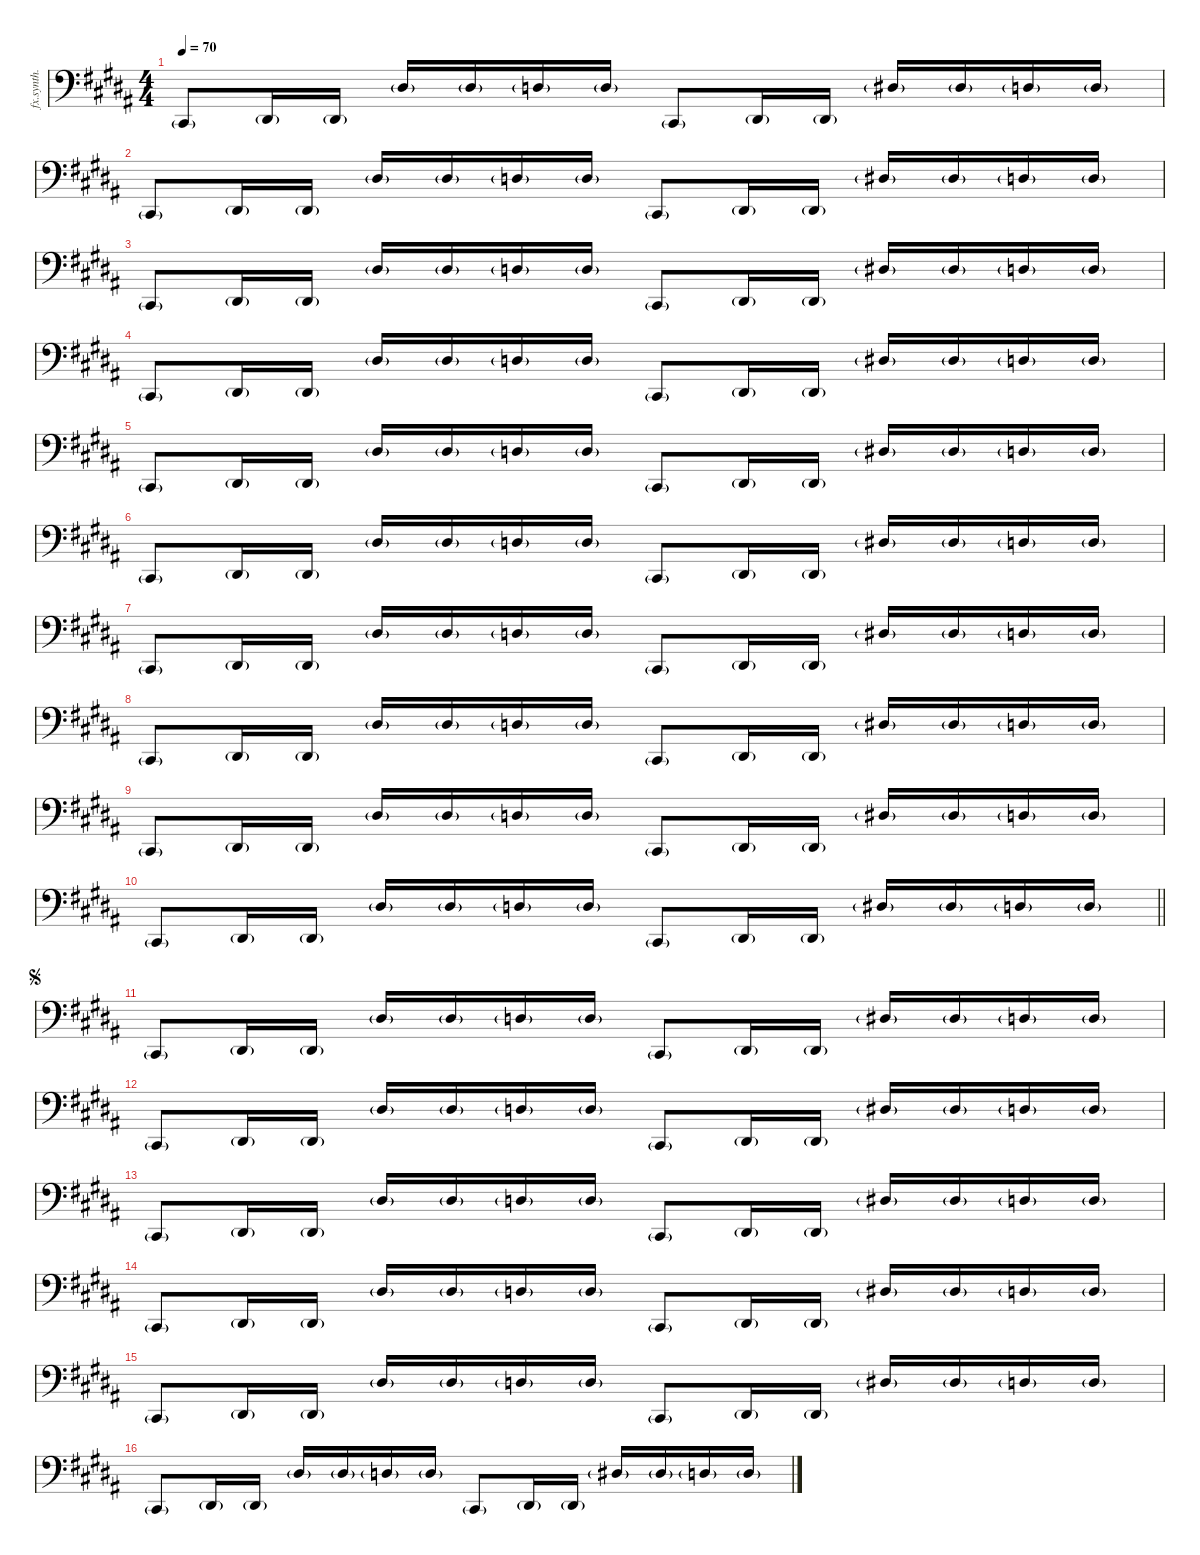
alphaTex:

\defaultSystemsLayout 4
\hideDynamics
\bracketExtendMode nobrackets
\otherSystemsTrackNameOrientation horizontal
\track ("Effect 3" "fx.synth.") {defaultSystemsLayout 32 instrument gunshot}
\staff {score}
\tuning (E4 C4 G3 C3 G2 Bb1)
\ts (4 4)
\tempo 70
\clef f4
\ks b
3.6{g acc #}.8{dy mf beam Up} 5.6{g acc #}.16{beam Up} 5.6{g acc #}.16{beam Up} 3.4{g acc #}.16{beam Up} 3.4{g acc #}.16{dy mp beam Up} 2.4{g acc forcenatural}.16{dy mf beam Up} 2.4{g acc forcenatural}.16{dy mp beam Up} 3.6{g acc #}.8{dy mf beam Up} 5.6{g acc #}.16{beam Up} 5.6{g acc #}.16{beam Up} 3.4{g acc #}.16{beam Up} 3.4{g acc #}.16{dy mp beam Up} 2.4{g acc forcenatural}.16{dy mf beam Up} 2.4{g acc forcenatural}.16{dy mp beam Up} |
3.6{g acc #}.8{dy mf beam Up} 5.6{g acc #}.16{beam Up} 5.6{g acc #}.16{beam Up} 3.4{g acc #}.16{beam Up} 3.4{g acc #}.16{dy mp beam Up} 2.4{g acc forcenatural}.16{dy mf beam Up} 2.4{g acc forcenatural}.16{dy mp beam Up} 3.6{g acc #}.8{dy mf beam Up} 5.6{g acc #}.16{beam Up} 5.6{g acc #}.16{beam Up} 3.4{g acc #}.16{beam Up} 3.4{g acc #}.16{dy mp beam Up} 2.4{g acc forcenatural}.16{dy mf beam Up} 2.4{g acc forcenatural}.16{dy mp beam Up} |
3.6{g acc #}.8{dy mf beam Up} 5.6{g acc #}.16{beam Up} 5.6{g acc #}.16{beam Up} 3.4{g acc #}.16{beam Up} 3.4{g acc #}.16{dy mp beam Up} 2.4{g acc forcenatural}.16{dy mf beam Up} 2.4{g acc forcenatural}.16{dy mp beam Up} 3.6{g acc #}.8{dy mf beam Up} 5.6{g acc #}.16{beam Up} 5.6{g acc #}.16{beam Up} 3.4{g acc #}.16{beam Up} 3.4{g acc #}.16{dy mp beam Up} 2.4{g acc forcenatural}.16{dy mf beam Up} 2.4{g acc forcenatural}.16{dy mp beam Up} |
3.6{g acc #}.8{dy mf beam Up} 5.6{g acc #}.16{beam Up} 5.6{g acc #}.16{beam Up} 3.4{g acc #}.16{beam Up} 3.4{g acc #}.16{dy mp beam Up} 2.4{g acc forcenatural}.16{dy mf beam Up} 2.4{g acc forcenatural}.16{dy mp beam Up} 3.6{g acc #}.8{dy mf beam Up} 5.6{g acc #}.16{beam Up} 5.6{g acc #}.16{beam Up} 3.4{g acc #}.16{beam Up} 3.4{g acc #}.16{dy mp beam Up} 2.4{g acc forcenatural}.16{dy mf beam Up} 2.4{g acc forcenatural}.16{dy mp beam Up} |
3.6{g acc #}.8{dy mf beam Up} 5.6{g acc #}.16{beam Up} 5.6{g acc #}.16{beam Up} 3.4{g acc #}.16{beam Up} 3.4{g acc #}.16{dy mp beam Up} 2.4{g acc forcenatural}.16{dy mf beam Up} 2.4{g acc forcenatural}.16{dy mp beam Up} 3.6{g acc #}.8{dy mf beam Up} 5.6{g acc #}.16{beam Up} 5.6{g acc #}.16{beam Up} 3.4{g acc #}.16{beam Up} 3.4{g acc #}.16{dy mp beam Up} 2.4{g acc forcenatural}.16{dy mf beam Up} 2.4{g acc forcenatural}.16{dy mp beam Up} |
3.6{g acc #}.8{dy mf beam Up} 5.6{g acc #}.16{beam Up} 5.6{g acc #}.16{beam Up} 3.4{g acc #}.16{beam Up} 3.4{g acc #}.16{dy mp beam Up} 2.4{g acc forcenatural}.16{dy mf beam Up} 2.4{g acc forcenatural}.16{dy mp beam Up} 3.6{g acc #}.8{dy mf beam Up} 5.6{g acc #}.16{beam Up} 5.6{g acc #}.16{beam Up} 3.4{g acc #}.16{beam Up} 3.4{g acc #}.16{dy mp beam Up} 2.4{g acc forcenatural}.16{dy mf beam Up} 2.4{g acc forcenatural}.16{dy mp beam Up} |
3.6{g acc #}.8{dy mf beam Up} 5.6{g acc #}.16{beam Up} 5.6{g acc #}.16{beam Up} 3.4{g acc #}.16{beam Up} 3.4{g acc #}.16{dy mp beam Up} 2.4{g acc forcenatural}.16{dy mf beam Up} 2.4{g acc forcenatural}.16{dy mp beam Up} 3.6{g acc #}.8{dy mf beam Up} 5.6{g acc #}.16{beam Up} 5.6{g acc #}.16{beam Up} 3.4{g acc #}.16{beam Up} 3.4{g acc #}.16{dy mp beam Up} 2.4{g acc forcenatural}.16{dy mf beam Up} 2.4{g acc forcenatural}.16{dy mp beam Up} |
3.6{g acc #}.8{dy mf beam Up} 5.6{g acc #}.16{beam Up} 5.6{g acc #}.16{beam Up} 3.4{g acc #}.16{beam Up} 3.4{g acc #}.16{dy mp beam Up} 2.4{g acc forcenatural}.16{dy mf beam Up} 2.4{g acc forcenatural}.16{dy mp beam Up} 3.6{g acc #}.8{dy mf beam Up} 5.6{g acc #}.16{beam Up} 5.6{g acc #}.16{beam Up} 3.4{g acc #}.16{beam Up} 3.4{g acc #}.16{dy mp beam Up} 2.4{g acc forcenatural}.16{dy mf beam Up} 2.4{g acc forcenatural}.16{dy mp beam Up} |
3.6{g acc #}.8{dy mf beam Up} 5.6{g acc #}.16{beam Up} 5.6{g acc #}.16{beam Up} 3.4{g acc #}.16{beam Up} 3.4{g acc #}.16{dy mp beam Up} 2.4{g acc forcenatural}.16{dy mf beam Up} 2.4{g acc forcenatural}.16{dy mp beam Up} 3.6{g acc #}.8{dy mf beam Up} 5.6{g acc #}.16{beam Up} 5.6{g acc #}.16{beam Up} 3.4{g acc #}.16{beam Up} 3.4{g acc #}.16{dy mp beam Up} 2.4{g acc forcenatural}.16{dy mf beam Up} 2.4{g acc forcenatural}.16{dy mp beam Up} |
\barLineRight lightlight
3.6{g acc #}.8{dy mf beam Up} 5.6{g acc #}.16{beam Up} 5.6{g acc #}.16{beam Up} 3.4{g acc #}.16{beam Up} 3.4{g acc #}.16{dy mp beam Up} 2.4{g acc forcenatural}.16{dy mf beam Up} 2.4{g acc forcenatural}.16{dy mp beam Up} 3.6{g acc #}.8{dy mf beam Up} 5.6{g acc #}.16{beam Up} 5.6{g acc #}.16{beam Up} 3.4{g acc #}.16{beam Up} 3.4{g acc #}.16{dy mp beam Up} 2.4{g acc forcenatural}.16{dy mf beam Up} 2.4{g acc forcenatural}.16{dy mp beam Up} |
\jump segno
3.6{g acc #}.8{dy mf beam Up} 5.6{g acc #}.16{beam Up} 5.6{g acc #}.16{beam Up} 3.4{g acc #}.16{beam Up} 3.4{g acc #}.16{dy mp beam Up} 2.4{g acc forcenatural}.16{dy mf beam Up} 2.4{g acc forcenatural}.16{dy mp beam Up} 3.6{g acc #}.8{dy mf beam Up} 5.6{g acc #}.16{beam Up} 5.6{g acc #}.16{beam Up} 3.4{g acc #}.16{beam Up} 3.4{g acc #}.16{dy mp beam Up} 2.4{g acc forcenatural}.16{dy mf beam Up} 2.4{g acc forcenatural}.16{dy mp beam Up} |
3.6{g acc #}.8{dy mf beam Up} 5.6{g acc #}.16{beam Up} 5.6{g acc #}.16{beam Up} 3.4{g acc #}.16{beam Up} 3.4{g acc #}.16{dy mp beam Up} 2.4{g acc forcenatural}.16{dy mf beam Up} 2.4{g acc forcenatural}.16{dy mp beam Up} 3.6{g acc #}.8{dy mf beam Up} 5.6{g acc #}.16{beam Up} 5.6{g acc #}.16{beam Up} 3.4{g acc #}.16{beam Up} 3.4{g acc #}.16{dy mp beam Up} 2.4{g acc forcenatural}.16{dy mf beam Up} 2.4{g acc forcenatural}.16{dy mp beam Up} |
3.6{g acc #}.8{dy mf beam Up} 5.6{g acc #}.16{beam Up} 5.6{g acc #}.16{beam Up} 3.4{g acc #}.16{beam Up} 3.4{g acc #}.16{dy mp beam Up} 2.4{g acc forcenatural}.16{dy mf beam Up} 2.4{g acc forcenatural}.16{dy mp beam Up} 3.6{g acc #}.8{dy mf beam Up} 5.6{g acc #}.16{beam Up} 5.6{g acc #}.16{beam Up} 3.4{g acc #}.16{beam Up} 3.4{g acc #}.16{dy mp beam Up} 2.4{g acc forcenatural}.16{dy mf beam Up} 2.4{g acc forcenatural}.16{dy mp beam Up} |
3.6{g acc #}.8{dy mf beam Up} 5.6{g acc #}.16{beam Up} 5.6{g acc #}.16{beam Up} 3.4{g acc #}.16{beam Up} 3.4{g acc #}.16{dy mp beam Up} 2.4{g acc forcenatural}.16{dy mf beam Up} 2.4{g acc forcenatural}.16{dy mp beam Up} 3.6{g acc #}.8{dy mf beam Up} 5.6{g acc #}.16{beam Up} 5.6{g acc #}.16{beam Up} 3.4{g acc #}.16{beam Up} 3.4{g acc #}.16{dy mp beam Up} 2.4{g acc forcenatural}.16{dy mf beam Up} 2.4{g acc forcenatural}.16{dy mp beam Up} |
3.6{g acc #}.8{dy mf beam Up} 5.6{g acc #}.16{beam Up} 5.6{g acc #}.16{beam Up} 3.4{g acc #}.16{beam Up} 3.4{g acc #}.16{dy mp beam Up} 2.4{g acc forcenatural}.16{dy mf beam Up} 2.4{g acc forcenatural}.16{dy mp beam Up} 3.6{g acc #}.8{dy mf beam Up} 5.6{g acc #}.16{beam Up} 5.6{g acc #}.16{beam Up} 3.4{g acc #}.16{beam Up} 3.4{g acc #}.16{dy mp beam Up} 2.4{g acc forcenatural}.16{dy mf beam Up} 2.4{g acc forcenatural}.16{dy mp beam Up} |
3.6{g acc #}.8{dy mf beam Up} 5.6{g acc #}.16{beam Up} 5.6{g acc #}.16{beam Up} 3.4{g acc #}.16{beam Up} 3.4{g acc #}.16{dy mp beam Up} 2.4{g acc forcenatural}.16{dy mf beam Up} 2.4{g acc forcenatural}.16{dy mp beam Up} 3.6{g acc #}.8{dy mf beam Up} 5.6{g acc #}.16{beam Up} 5.6{g acc #}.16{beam Up} 3.4{g acc #}.16{beam Up} 3.4{g acc #}.16{dy mp beam Up} 2.4{g acc forcenatural}.16{dy mf beam Up} 2.4{g acc forcenatural}.16{dy mp beam Up}
